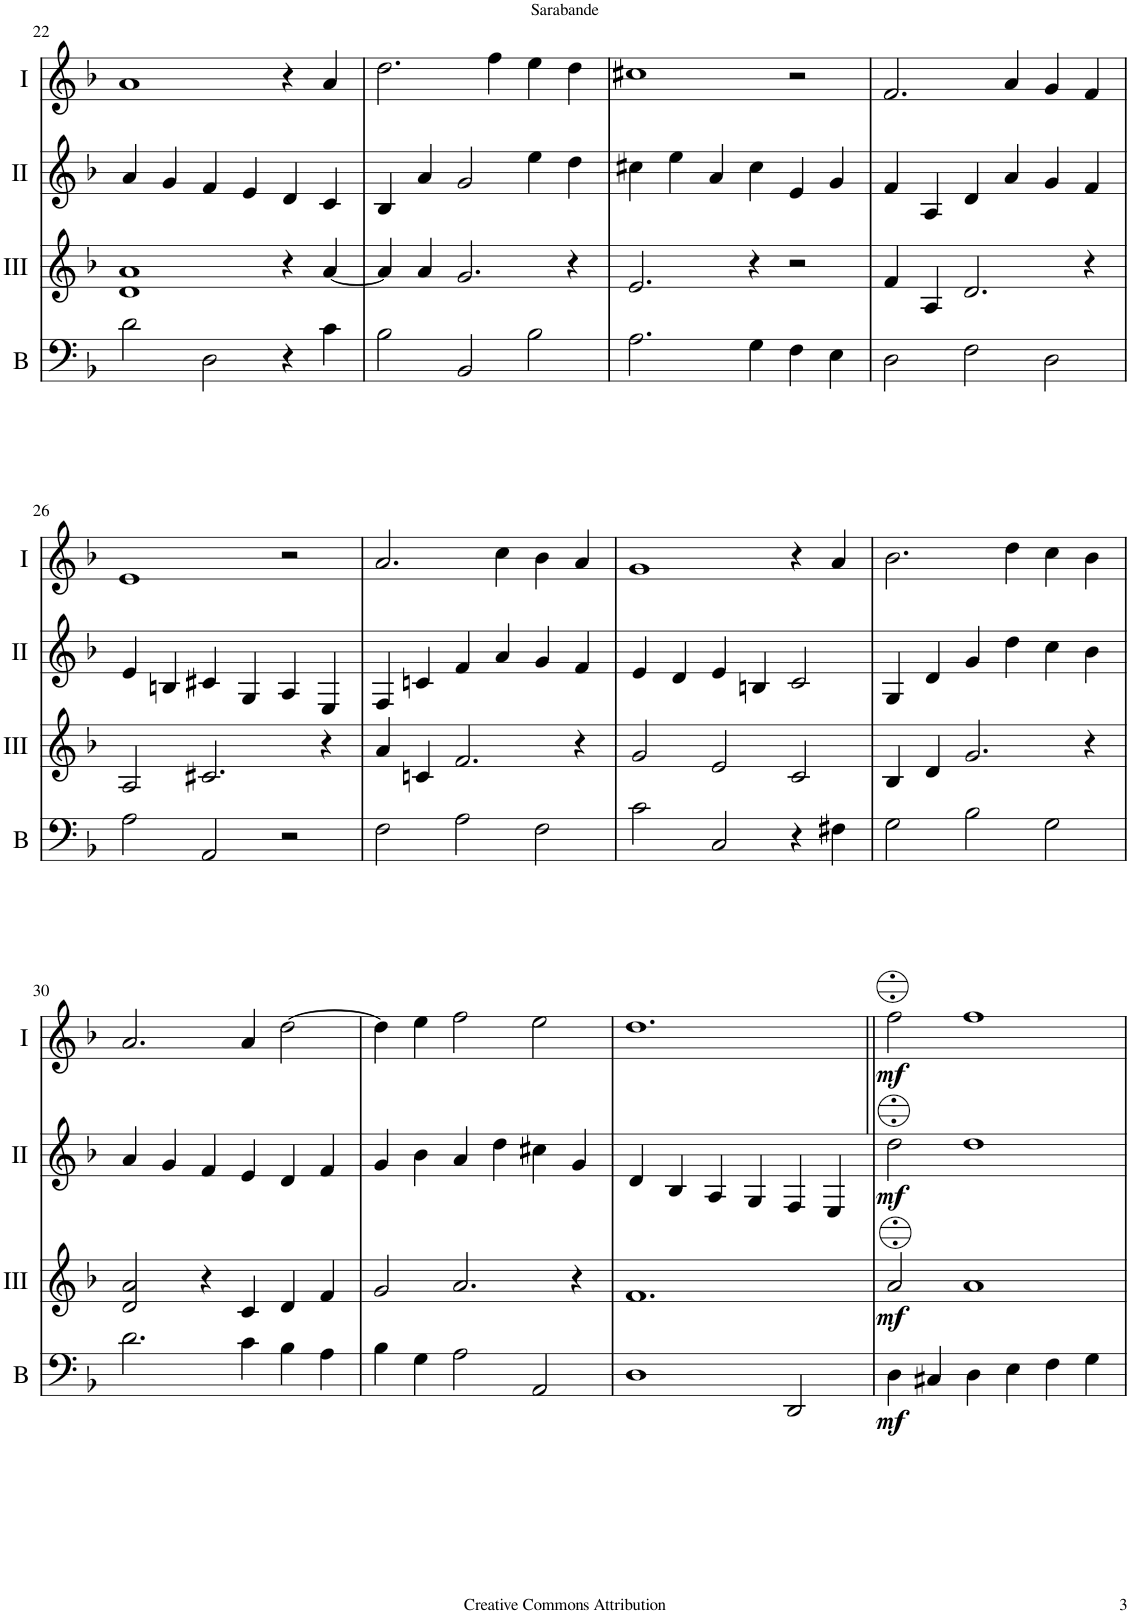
**kern	**dynam	**kern	**dynam	**kern	**dynam	**kern	**dynam
*part4	*part4	*part3	*part3	*part2	*part2	*part1	*part1
*staff4	*staff4	*staff3	*staff3	*staff2	*staff2	*staff1	*staff1
*I"Bass	*	*I"Acc. 3	*	*I"Acc. 2	*	*I"Acc. 1	*
*I'B	*	*	*	*	*	*	*
!!LO:PB:g=z
*clefF4	*	*clefG2	*	*clefG2	*	*clefG2	*
*Trd7c12	*	*	*	*	*	*	*
*k[b-]	*	*k[b-]	*	*k[b-]	*	*k[b-]	*
*M3/2	*	*M3/2	*	*M3/2	*	*M3/2	*
=22	=22	=22	=22	=22	=22	=22	=22
2d\	.	1d 1a	.	4a/	.	1a	.
.	.	.	.	4g/	.	.	.
2D\	.	.	.	4f/	.	.	.
.	.	.	.	4e/	.	.	.
4r	.	4r	.	4d/	.	4r	.
4c\	.	[4a/	.	4c/	.	4a/	.
=23	=23	=23	=23	=23	=23	=23	=23
2B-\	.	4a/]	.	4B-/	.	2.dd\	.
.	.	4a/	.	4a/	.	.	.
2BB-/	.	2.g/	.	2g/	.	.	.
.	.	.	.	.	.	4ff\	.
2B-\	.	.	.	4ee\	.	4ee\	.
.	.	4r	.	4dd\	.	4dd\	.
=24	=24	=24	=24	=24	=24	=24	=24
2.A\	.	2.e/	.	4cc#X\	.	1cc#X	.
.	.	.	.	4ee\	.	.	.
.	.	.	.	4a/	.	.	.
4G\	.	4r	.	4cc#\	.	.	.
4F\	.	2r	.	4e/	.	2r	.
4E\	.	.	.	4g/	.	.	.
=25	=25	=25	=25	=25	=25	=25	=25
2D\	.	4f/	.	4f/	.	2.f/	.
.	.	4A/	.	4A/	.	.	.
2F\	.	2.d/	.	4d/	.	.	.
.	.	.	.	4a/	.	4a/	.
2D\	.	.	.	4g/	.	4g/	.
.	.	4r	.	4f/	.	4f/	.
!!LO:LB:g=z
=26	=26	=26	=26	=26	=26	=26	=26
2A\	.	2A/	.	4e/	.	1e	.
.	.	.	.	4Bn/	.	.	.
2AA/	.	2.c#X/	.	4c#X/	.	.	.
.	.	.	.	4G/	.	.	.
2r	.	.	.	4A/	.	2r	.
.	.	4r	.	4E/	.	.	.
=27	=27	=27	=27	=27	=27	=27	=27
2F\	.	4a/	.	4F/	.	2.a/	.
.	.	4cn/	.	4cn/	.	.	.
2A\	.	2.f/	.	4f/	.	.	.
.	.	.	.	4a/	.	4cc\	.
2F\	.	.	.	4g/	.	4b-\	.
.	.	4r	.	4f/	.	4a/	.
=28	=28	=28	=28	=28	=28	=28	=28
2c\	.	2g/	.	4e/	.	1g	.
.	.	.	.	4d/	.	.	.
2C/	.	2e/	.	4e/	.	.	.
.	.	.	.	4Bn/	.	.	.
4r	.	2c/	.	2c/	.	4r	.
4F#X\	.	.	.	.	.	4a/	.
=29	=29	=29	=29	=29	=29	=29	=29
2G\	.	4B-/	.	4G/	.	2.b-\	.
.	.	4d/	.	4d/	.	.	.
2B-\	.	2.g/	.	4g/	.	.	.
.	.	.	.	4dd\	.	4dd\	.
2G\	.	.	.	4cc\	.	4cc\	.
.	.	4r	.	4b-\	.	4b-\	.
!!LO:LB:g=z
=30	=30	=30	=30	=30	=30	=30	=30
2.d\	.	2d/ 2a/	.	4a/	.	2.a/	.
.	.	.	.	4g/	.	.	.
.	.	4r	.	4f/	.	.	.
4c\	.	4c/	.	4e/	.	4a/	.
4B-\	.	4d/	.	4d/	.	[2dd\	.
4A\	.	4f/	.	4f/	.	.	.
=31	=31	=31	=31	=31	=31	=31	=31
4B-\	.	2g/	.	4g/	.	4dd\]	.
4G\	.	.	.	4b-\	.	4ee\	.
2A\	.	2.a/	.	4a/	.	2ff\	.
.	.	.	.	4dd\	.	.	.
2AA/	.	.	.	4cc#X\	.	2ee\	.
.	.	4r	.	4g/	.	.	.
=32	=32	=32	=32	=32	=32	=32	=32
1D	.	1.f	.	4d/	.	1.dd	.
.	.	.	.	4B-/	.	.	.
.	.	.	.	4A/	.	.	.
.	.	.	.	4G/	.	.	.
2DD/	.	.	.	4F/	.	.	.
.	.	.	.	4E/	.	.	.
=33||	=33||	=33||	=33||	=33||	=33||	=33||	=33||
!	!LO:DY:b	!	!LO:DY:b	!	!LO:DY:b	!	!LO:DY:b
4D\	mf	2a/	mf	2dd\	mf	2ff\	mf
4C#X/	.	.	.	.	.	.	.
4D\	.	1a	.	1dd	.	1ff	.
4E\	.	.	.	.	.	.	.
4F\	.	.	.	.	.	.	.
4G\	.	.	.	.	.	.	.
=	=	=	=	=	=	=	=
*-	*-	*-	*-	*-	*-	*-	*-
